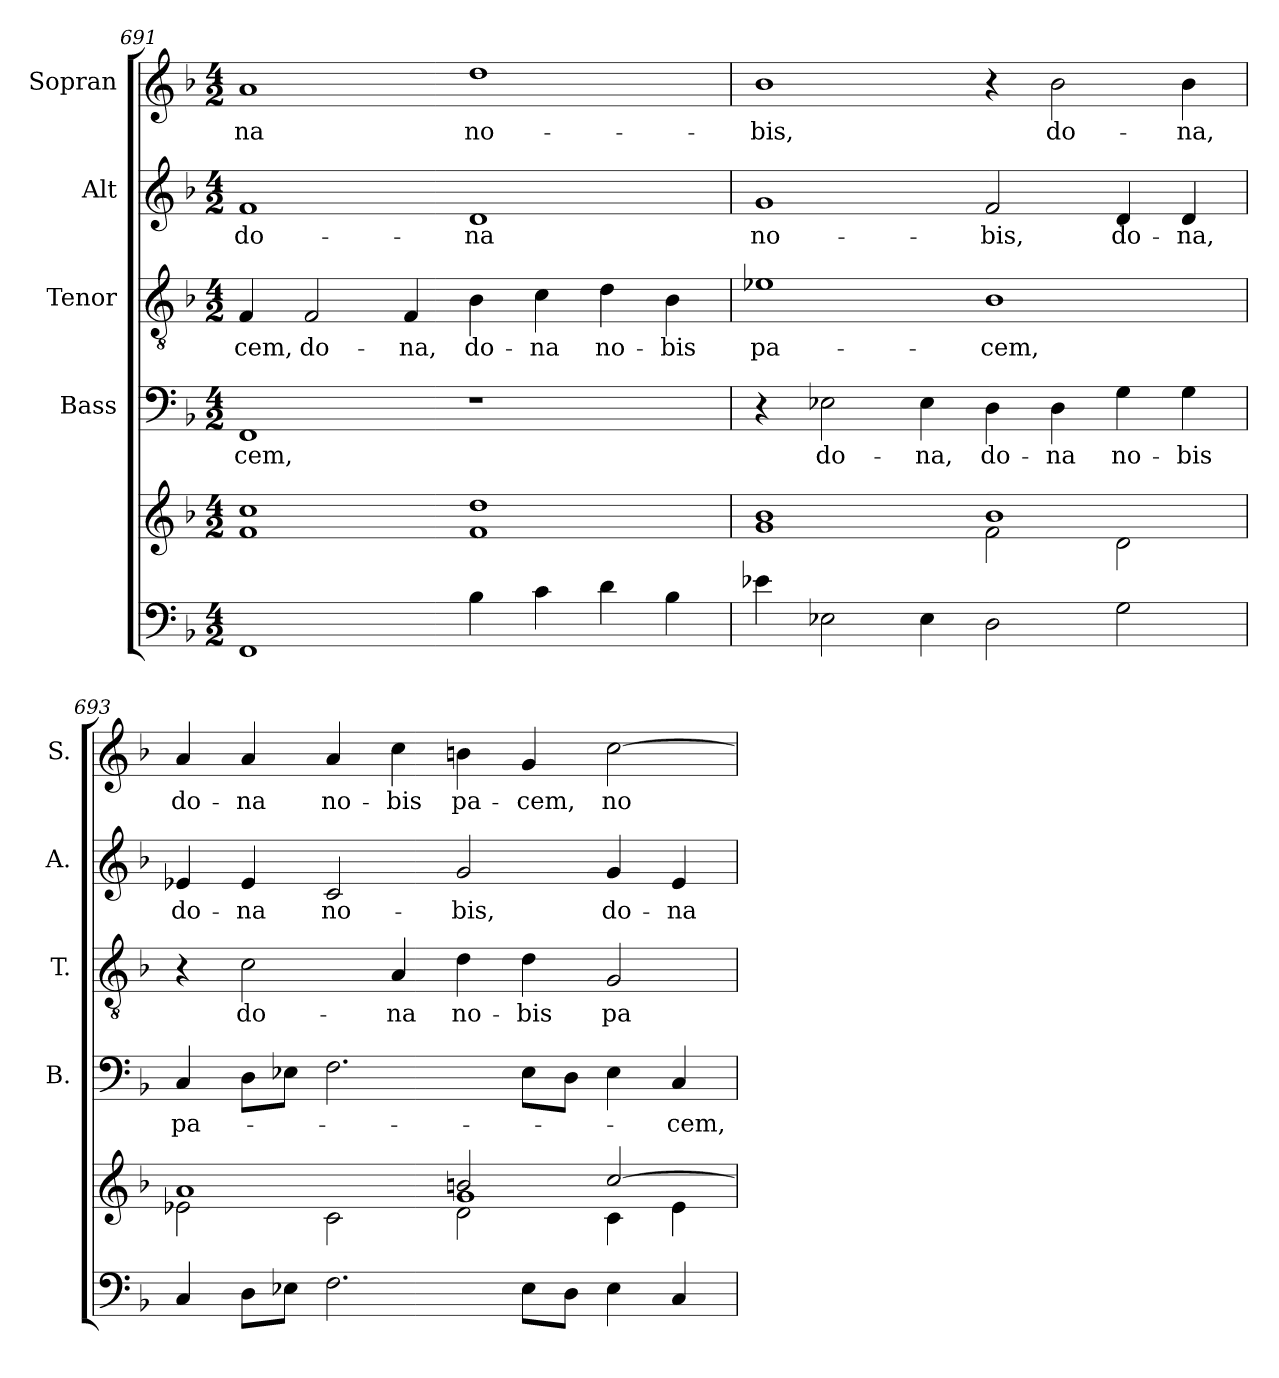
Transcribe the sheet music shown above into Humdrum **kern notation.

**kern	**kern	**kern	**text	**kern	**text	**kern	**text	**kern	**text
*part5	*part5	*part4	*part4	*part3	*part3	*part2	*part2	*part1	*part1
*staff6	*staff5	*staff4	*staff4	*staff3	*staff3	*staff2	*staff2	*staff1	*staff1
*	*	*I"Bass	*	*I"Tenor	*	*I"Alt	*	*I"Sopran	*
*	*	*I'B.	*	*I'T.	*	*I'A.	*	*I'S.	*
*clefF4	*clefG2	*clefF4	*	*clefGv2	*	*clefG2	*	*clefG2	*
*k[b-]	*k[b-]	*k[b-]	*	*k[b-]	*	*k[b-]	*	*k[b-]	*
*F:	*F:	*F:	*	*F:	*	*F:	*	*F:	*
*M4/2	*M4/2	*M4/2	*	*M4/2	*	*M4/2	*	*M4/2	*
=691	=691	=691	=691	=691	=691	=691	=691	=691	=691
!	!	!	!LO:LY:b	!	!LO:LY:b	!	!LO:LY:b	!	!LO:LY:b
1FF	1f 1cc	1FF	-cem,	4F/	-cem,	1f	do-	1a	-na
!	!	!	!	!	!LO:LY:b	!	!	!	!
.	.	.	.	2F/	do-	.	.	.	.
!	!	!	!	!	!LO:LY:b	!	!	!	!
.	.	.	.	4F/	-na,	.	.	.	.
!	!	!	!	!	!LO:LY:b	!	!LO:LY:b	!	!LO:LY:b
4B-\	1f 1dd	1r	.	4B-\	do-	1d	-na	1dd	no-
!	!	!	!	!	!LO:LY:b	!	!	!	!
4c\	.	.	.	4c\	-na	.	.	.	.
!	!	!	!	!	!LO:LY:b	!	!	!	!
4d\	.	.	.	4d\	no-	.	.	.	.
!	!	!	!	!	!LO:LY:b	!	!	!	!
4B-\	.	.	.	4B-\	-bis	.	.	.	.
!!LO:LB:g=z
=692	=692	=692	=692	=692	=692	=692	=692	=692	=692
*	*^	*	*	*	*	*	*	*	*
!	!	!	!	!	!	!LO:LY:b	!	!LO:LY:b	!	!LO:LY:b
4e-X\	1g 1b-	1ryy	4r	.	1e-X	pa-	1g	no-	1b-	-bis,
!	!	!	!	!LO:LY:b	!	!	!	!	!	!
2E-X\	.	.	2E-X\	do-	.	.	.	.	.	.
!	!	!	!	!LO:LY:b	!	!	!	!	!	!
4E-\	.	.	4E-\	-na,	.	.	.	.	.	.
!	!	!	!	!LO:LY:b	!	!LO:LY:b	!	!LO:LY:b	!	!
2D\	1b-	2f\	4D\	do-	1B-	-cem,	2f/	-bis,	4r	.
!	!	!	!	!LO:LY:b	!	!	!	!	!	!LO:LY:b
.	.	.	4D\	-na	.	.	.	.	2b-\	do-
!	!	!	!	!LO:LY:b	!	!	!	!LO:LY:b	!	!
2G\	.	2d\	4G\	no-	.	.	4d/	do-	.	.
!	!	!	!	!LO:LY:b	!	!	!	!LO:LY:b	!	!LO:LY:b
.	.	.	4G\	-bis	.	.	4d/	-na,	4b-\	-na,
=693	=693	=693	=693	=693	=693	=693	=693	=693	=693	=693
*	*	*^	*	*	*	*	*	*	*	*
!	!	!	!	!	!LO:LY:b	!	!	!	!LO:LY:b	!	!LO:LY:b
4C/	1a	2e-X\	1ryy	4C/	pa-	4r	.	4e-X/	do-	4a/	do-
!	!	!	!	!	!	!	!LO:LY:b	!	!LO:LY:b	!	!LO:LY:b
8D\L	.	.	.	8D\L	.	2c\	do-	4e-/	-na	4a/	-na
8E-X\J	.	.	.	8E-X\J	.	.	.	.	.	.	.
!	!	!	!	!	!	!	!	!	!LO:LY:b	!	!LO:LY:b
2.F\	.	2c\	.	2.F\	.	.	.	2c/	no-	4a/	no-
!	!	!	!	!	!	!	!LO:LY:b	!	!	!	!LO:LY:b
.	.	.	.	.	.	4A/	-na	.	.	4cc\	-bis
!	!	!	!	!	!	!	!LO:LY:b	!	!LO:LY:b	!	!LO:LY:b
.	2bn/	2d\	1g	.	.	4d\	no-	2g/	-bis,	4bn\	pa-
!	!	!	!	!	!	!	!LO:LY:b	!	!	!	!LO:LY:b
8E-\L	.	.	.	8E-\L	.	4d\	-bis	.	.	4g/	-cem,
8D\J	.	.	.	8D\J	.	.	.	.	.	.	.
!	!	!	!	!	!	!	!LO:LY:b	!	!LO:LY:b	!	!LO:LY:b
4E-\	[>2cc/	4c\	.	4E-\	.	2G/	pa-	4g/	do-	[2cc\	no-
!	!	!	!	!	!LO:LY:b	!	!	!	!LO:LY:b	!	!
4C/	.	4e-\	.	4C/	-cem,	.	.	4e-/	-na	.	.
*	*v	*v	*v	*	*	*	*	*	*	*	*
=	=	=	=	=	=	=	=	=	=
*-	*-	*-	*-	*-	*-	*-	*-	*-	*-
